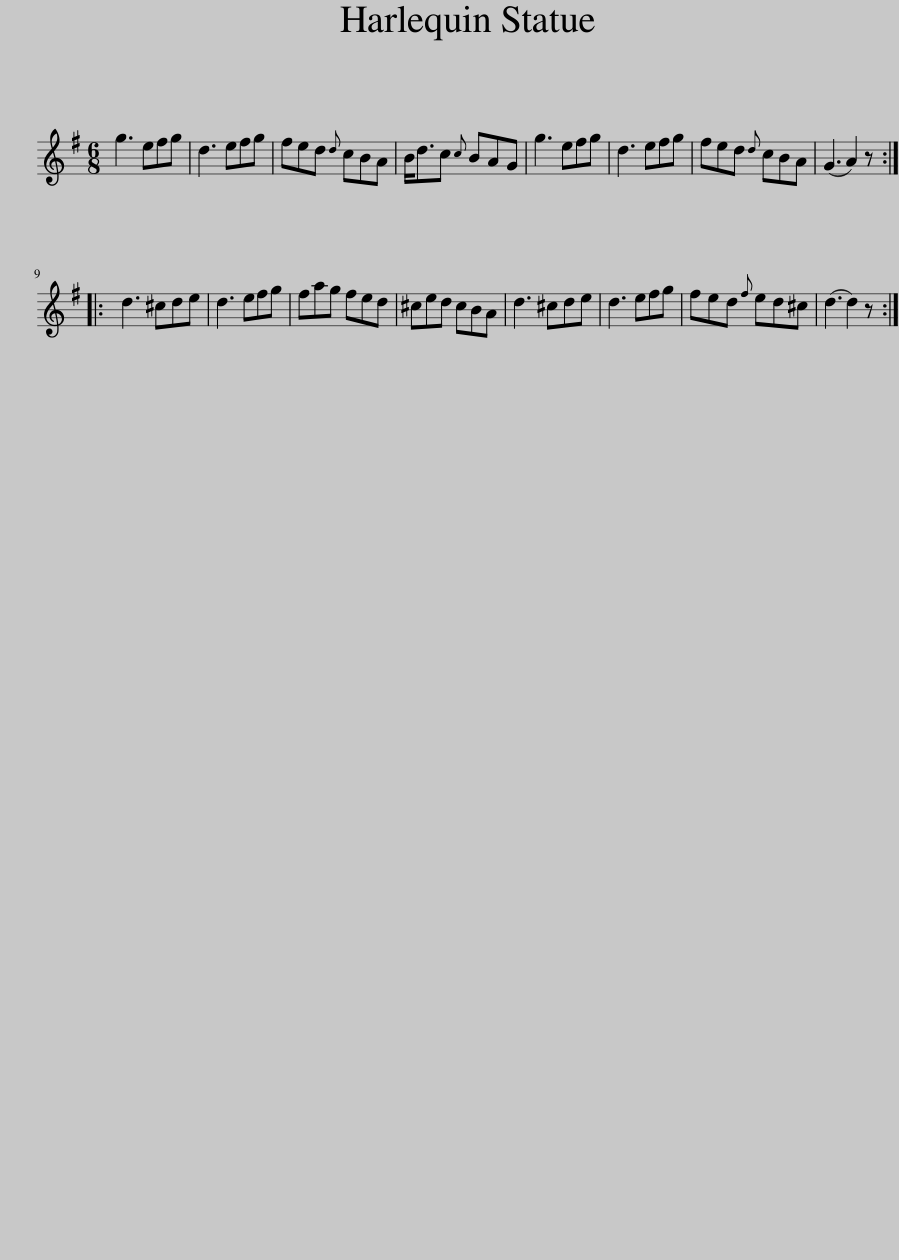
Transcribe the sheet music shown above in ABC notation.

X:1
L:1/8
M:6/8
I:linebreak $
K:G
V:1 treble
V:1
 g3 efg | d3 efg | fed{d} cBA | B<dc{c} BAG | g3 efg | %5
 d3 efg | fed{d} cBA | (G3 A2) z ::$ d3 ^cde | d3 efg | %10
 fag fed | ^ced cBA | d3 ^cde | d3 efg | fed{f} ed^c | %15
 (d3 d2) z :| %16
